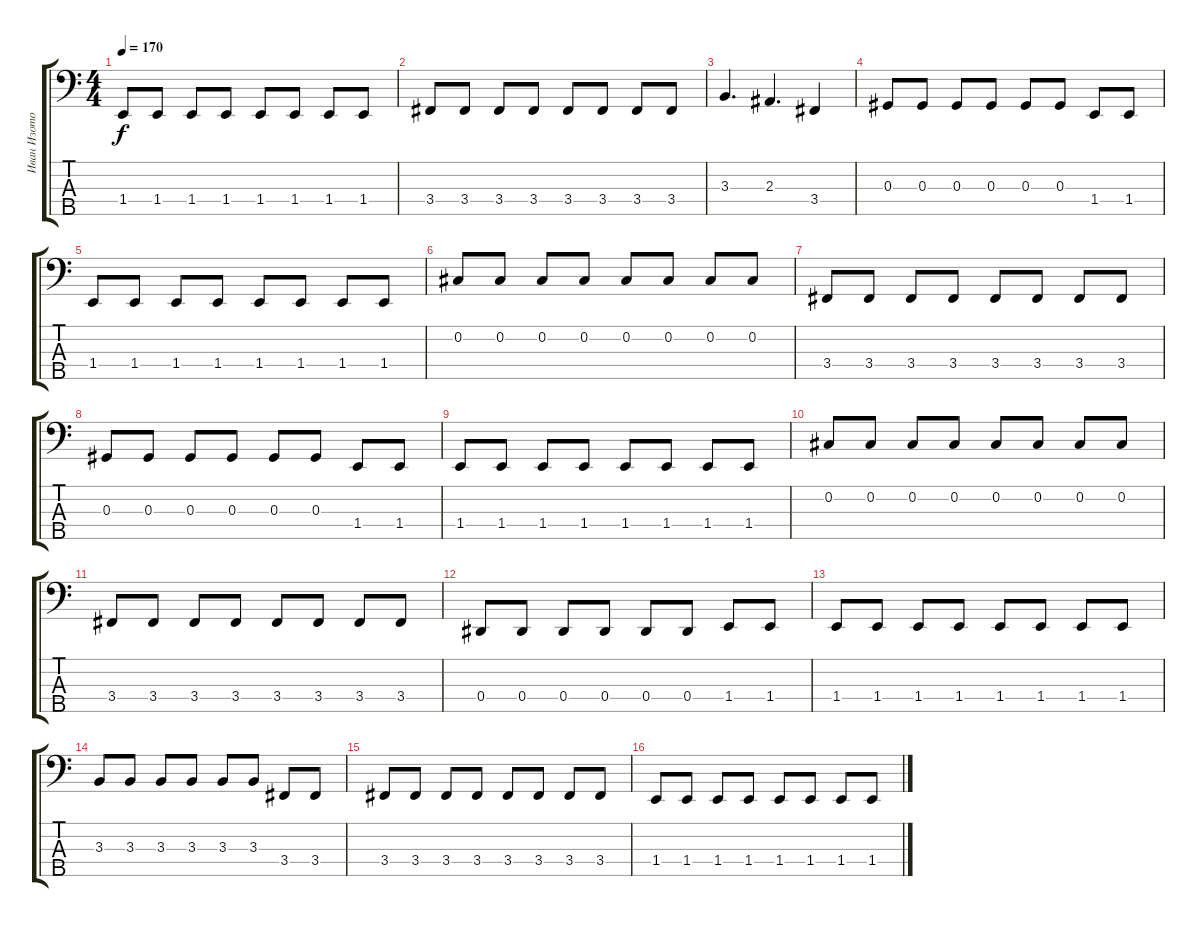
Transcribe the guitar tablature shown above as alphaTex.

\track ("Иван Изотов" "Иван Изото") {instrument electricbasspick}
\staff {score tabs}
\tuning (Gb2 Db2 Ab1 Eb1 Bb0) {hide}
\ts (4 4)
\tempo 170
\clef f4
\ks c
1.4.8{dy f} 1.4.8 1.4.8 1.4.8 1.4.8 1.4.8 1.4.8 1.4.8 |
3.4.8 3.4.8 3.4.8 3.4.8 3.4.8 3.4.8 3.4.8 3.4.8 |
3.3.4{d} 2.3.4{d} 3.4.4 |
0.3.8 0.3.8 0.3.8 0.3.8 0.3.8 0.3.8 1.4.8 1.4.8 |
1.4.8 1.4.8 1.4.8 1.4.8 1.4.8 1.4.8 1.4.8 1.4.8 |
0.2.8 0.2.8 0.2.8 0.2.8 0.2.8 0.2.8 0.2.8 0.2.8 |
3.4.8 3.4.8 3.4.8 3.4.8 3.4.8 3.4.8 3.4.8 3.4.8 |
0.3.8 0.3.8 0.3.8 0.3.8 0.3.8 0.3.8 1.4.8 1.4.8 |
1.4.8 1.4.8 1.4.8 1.4.8 1.4.8 1.4.8 1.4.8 1.4.8 |
0.2.8 0.2.8 0.2.8 0.2.8 0.2.8 0.2.8 0.2.8 0.2.8 |
3.4.8 3.4.8 3.4.8 3.4.8 3.4.8 3.4.8 3.4.8 3.4.8 |
0.4.8 0.4.8 0.4.8 0.4.8 0.4.8 0.4.8 1.4.8 1.4.8 |
1.4.8 1.4.8 1.4.8 1.4.8 1.4.8 1.4.8 1.4.8 1.4.8 |
3.3.8 3.3.8 3.3.8 3.3.8 3.3.8 3.3.8 3.4.8 3.4.8 |
3.4.8 3.4.8 3.4.8 3.4.8 3.4.8 3.4.8 3.4.8 3.4.8 |
1.4.8 1.4.8 1.4.8 1.4.8 1.4.8 1.4.8 1.4.8 1.4.8
